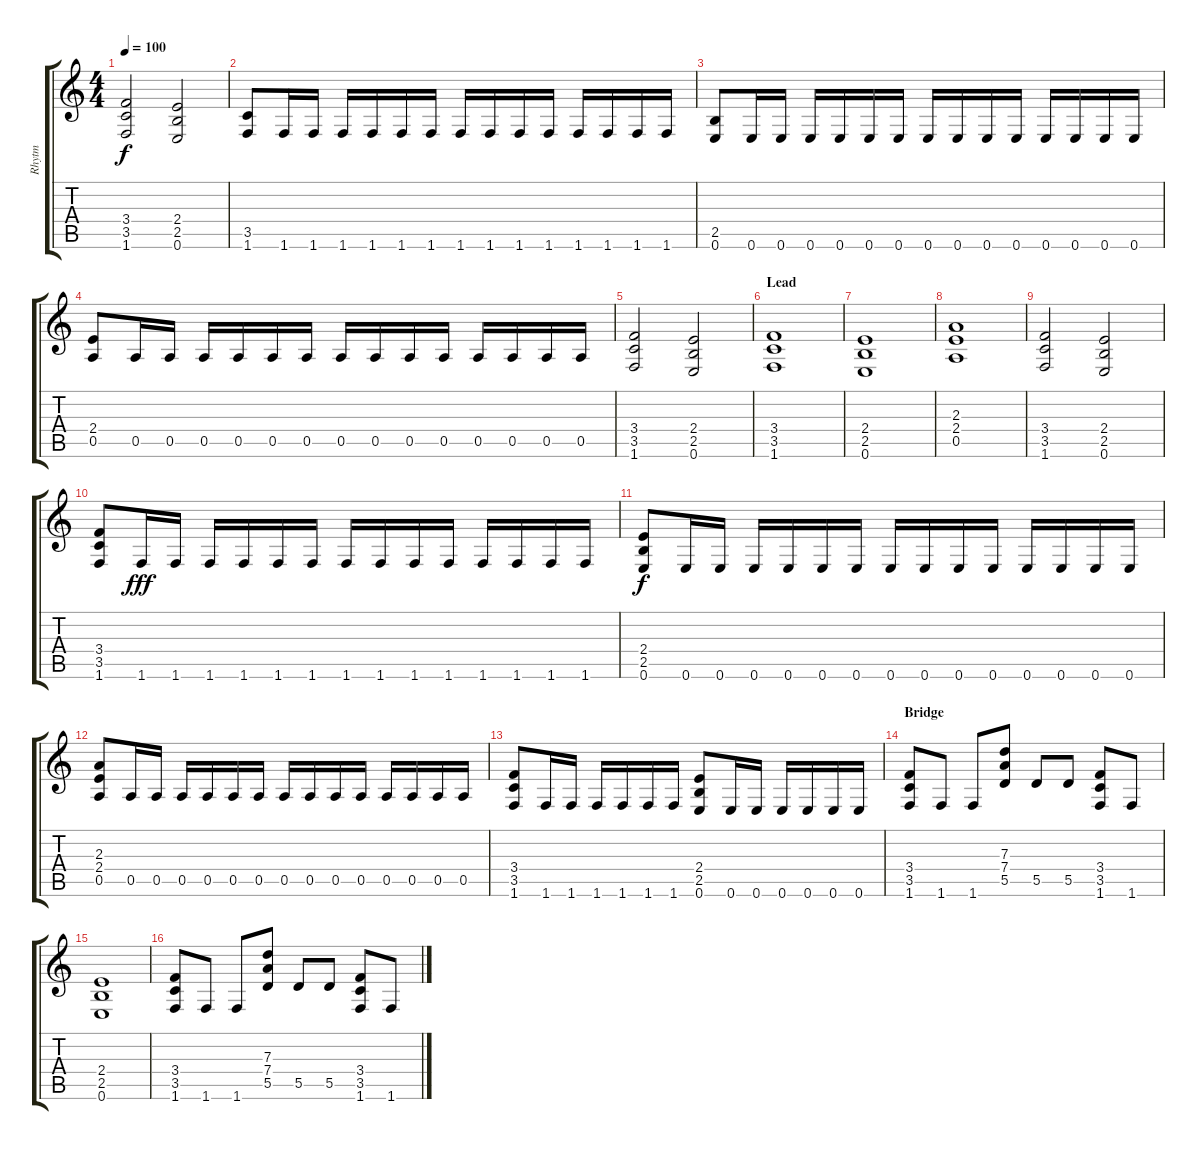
\track ("Rhytm" "Rhytm") {instrument distortionguitar}
\staff {score tabs}
\tuning (E4 B3 G3 D3 A2 E2) {hide}
\ts (4 4)
\tempo 100
\clef g2
\ks c
(3.4 3.5 1.6).2{dy f} (2.4 2.5 0.6).2 |
(3.5 1.6).8 1.6.16 1.6.16 1.6.16 1.6.16 1.6.16 1.6.16 1.6.16 1.6.16 1.6.16 1.6.16 1.6.16 1.6.16 1.6.16 1.6.16 |
(2.5 0.6).8 0.6.16 0.6.16 0.6.16 0.6.16 0.6.16 0.6.16 0.6.16 0.6.16 0.6.16 0.6.16 0.6.16 0.6.16 0.6.16 0.6.16 |
(2.4 0.5).8 0.5.16 0.5.16 0.5.16 0.5.16 0.5.16 0.5.16 0.5.16 0.5.16 0.5.16 0.5.16 0.5.16 0.5.16 0.5.16 0.5.16 |
(3.4 3.5 1.6).2 (2.4 2.5 0.6).2 |
\section ("" "Lead")
(3.4 3.5 1.6).1 |
(2.4 2.5 0.6).1 |
(2.3 2.4 0.5).1 |
(3.4 3.5 1.6).2 (2.4 2.5 0.6).2 |
(3.4 3.5 1.6).8 1.6.16{dy fff} 1.6.16 1.6.16 1.6.16 1.6.16 1.6.16 1.6.16 1.6.16 1.6.16 1.6.16 1.6.16 1.6.16 1.6.16 1.6.16 |
(2.4 2.5 0.6).8{dy f} 0.6.16 0.6.16 0.6.16 0.6.16 0.6.16 0.6.16 0.6.16 0.6.16 0.6.16 0.6.16 0.6.16 0.6.16 0.6.16 0.6.16 |
(2.3 2.4 0.5).8 0.5.16 0.5.16 0.5.16 0.5.16 0.5.16 0.5.16 0.5.16 0.5.16 0.5.16 0.5.16 0.5.16 0.5.16 0.5.16 0.5.16 |
(3.4 3.5 1.6).8 1.6.16 1.6.16 1.6.16 1.6.16 1.6.16 1.6.16 (2.4 2.5 0.6).8 0.6.16 0.6.16 0.6.16 0.6.16 0.6.16 0.6.16 |
\section ("" "Bridge")
(3.4 3.5 1.6).8 1.6.8 1.6.8 (7.3 7.4 5.5).8 5.5.8 5.5.8 (3.4 3.5 1.6).8 1.6.8 |
(2.4 2.5 0.6).1 |
(3.4 3.5 1.6).8 1.6.8 1.6.8 (7.3 7.4 5.5).8 5.5.8 5.5.8 (3.4 3.5 1.6).8 1.6.8
